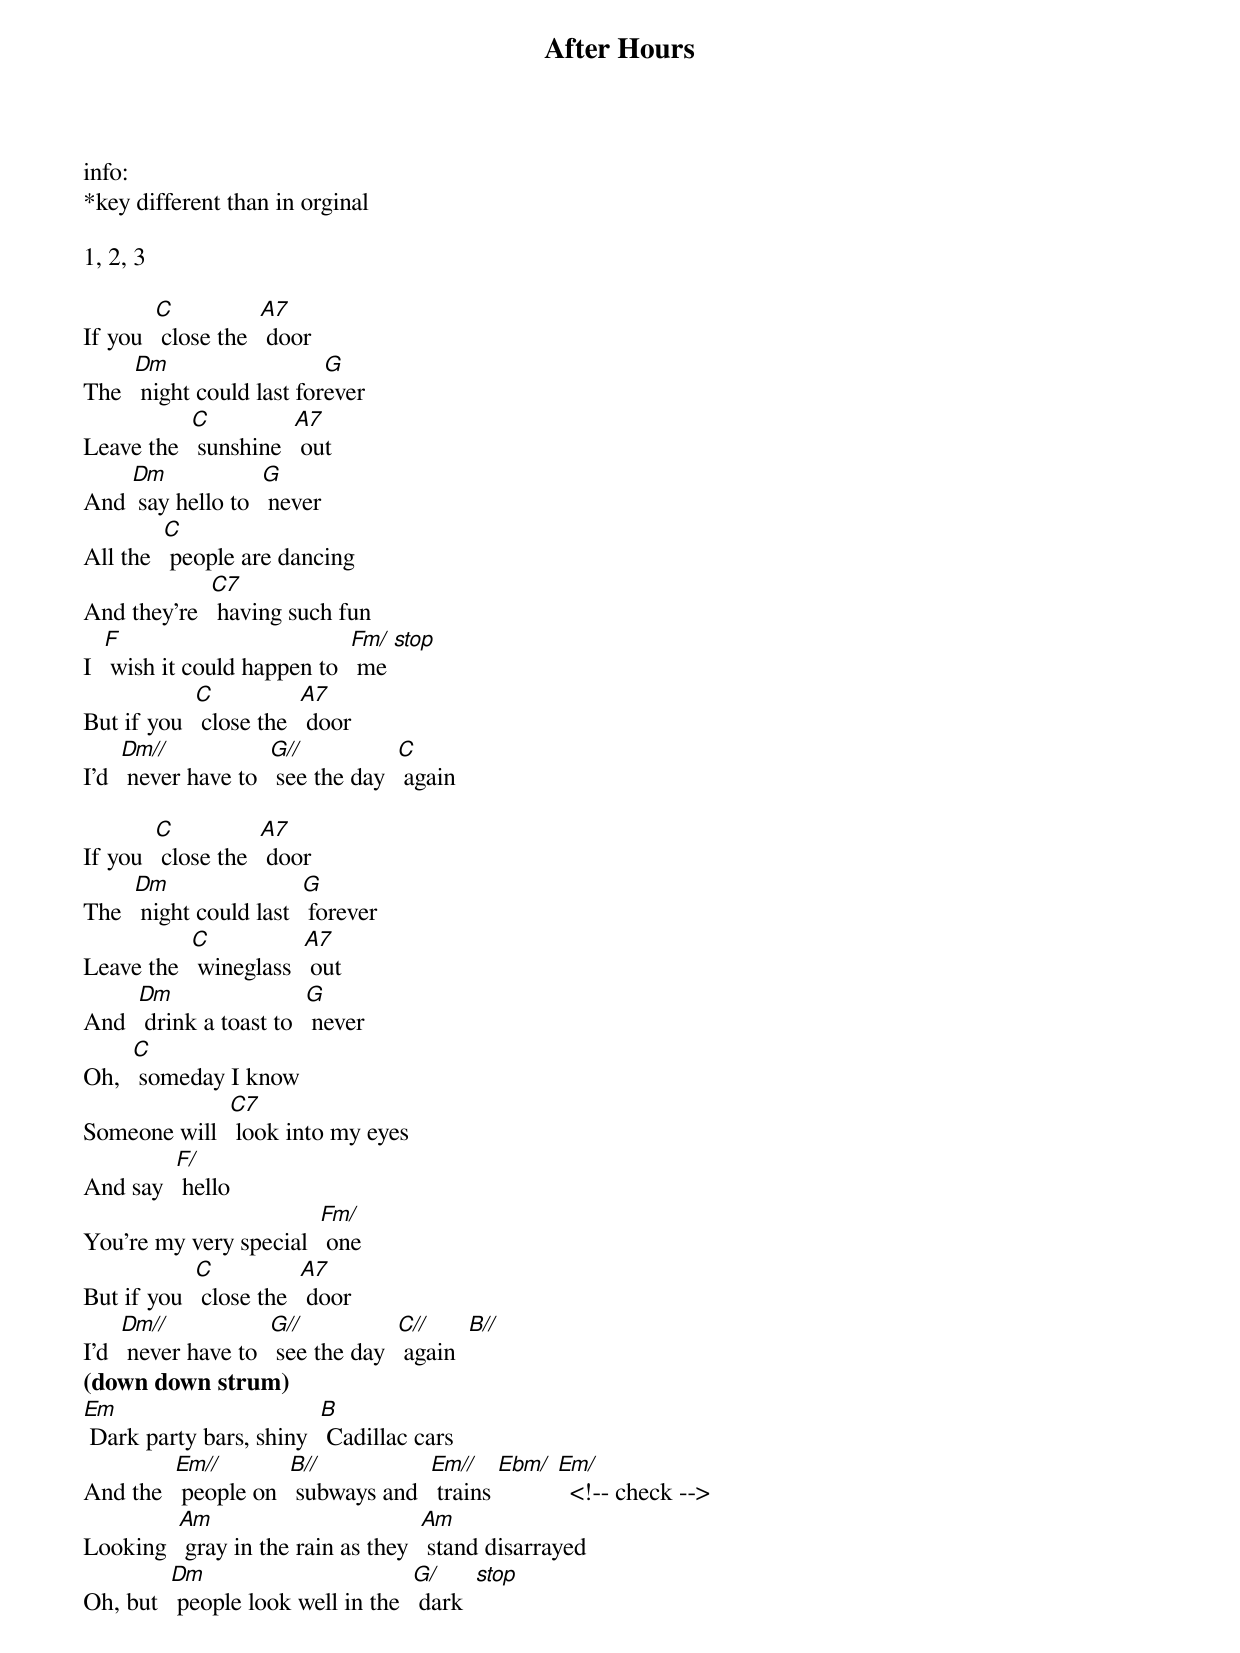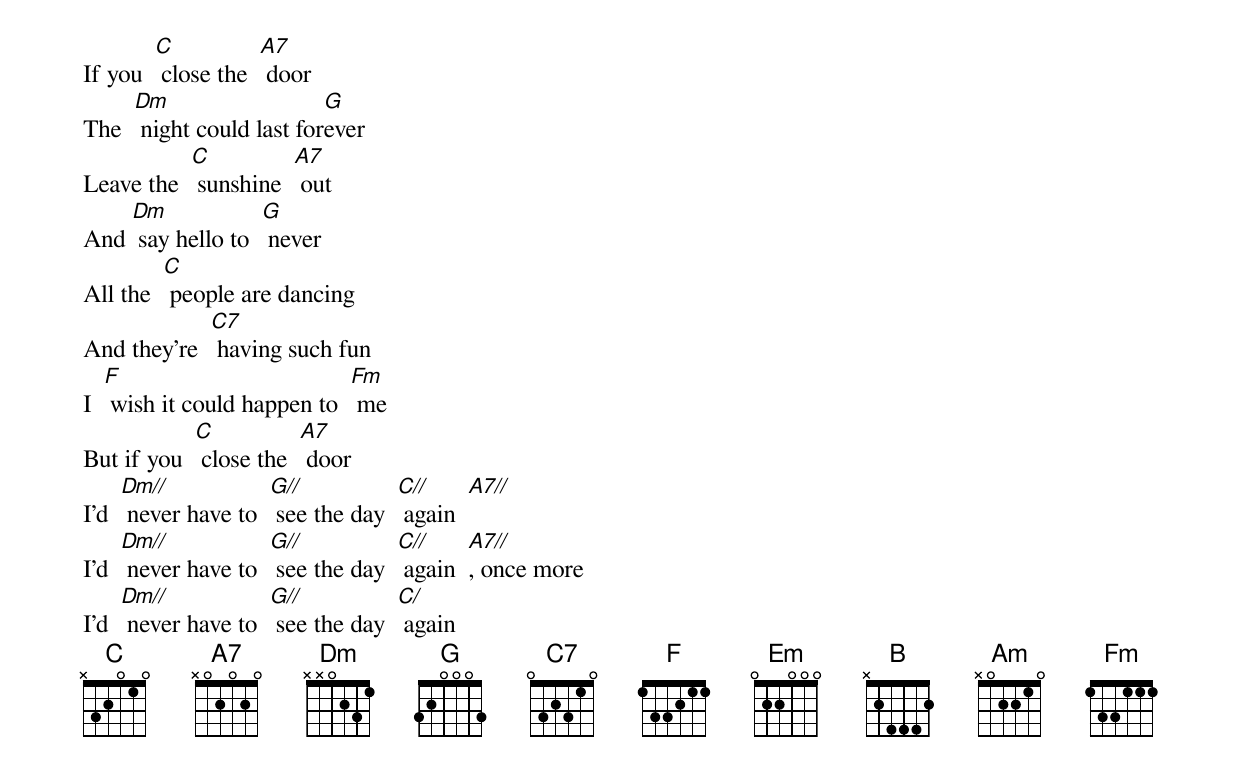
{t:After Hours}
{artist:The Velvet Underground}
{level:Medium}
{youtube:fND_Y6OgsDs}
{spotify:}
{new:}

info:
*key different than in orginal

1, 2, 3

If you  [C] close the  [A7] door
The  [Dm] night could last for[G]ever
Leave the  [C] sunshine  [A7] out
And [Dm] say hello to  [G] never
All the  [C] people are dancing
And they're  [C7] having such fun
I  [F] wish it could happen to  [Fm/] me [stop]
But if you  [C] close the  [A7] door
I'd  [Dm//] never have to  [G//] see the day  [C] again

If you  [C] close the  [A7] door
The  [Dm] night could last  [G] forever
Leave the  [C] wineglass  [A7] out
And  [Dm] drink a toast to  [G] never
Oh,  [C] someday I know
Someone will  [C7] look into my eyes
And say  [F/] hello
You're my very special  [Fm/] one
But if you  [C] close the  [A7] door
I'd  [Dm//] never have to  [G//] see the day  [C//] again  [B//]
<b>(down down strum)</b>
[Em] Dark party bars, shiny  [B] Cadillac cars
And the  [Em//] people on  [B//] subways and  [Em//] trains [Ebm/] [Em/]  <!-- check -->
Looking  [Am] gray in the rain as they  [Am] stand disarrayed
Oh, but  [Dm] people look well in the  [G/] dark  [stop]

If you  [C] close the  [A7] door
The  [Dm] night could last for[G]ever
Leave the  [C] sunshine  [A7] out
And [Dm] say hello to  [G] never
All the  [C] people are dancing
And they're  [C7] having such fun
I  [F] wish it could happen to  [Fm] me
But if you  [C] close the  [A7] door
I'd  [Dm//] never have to  [G//] see the day  [C//] again  [A7//]
I'd  [Dm//] never have to  [G//] see the day  [C//] again  [A7//], once more
I'd  [Dm//] never have to  [G//] see the day  [C/] again
